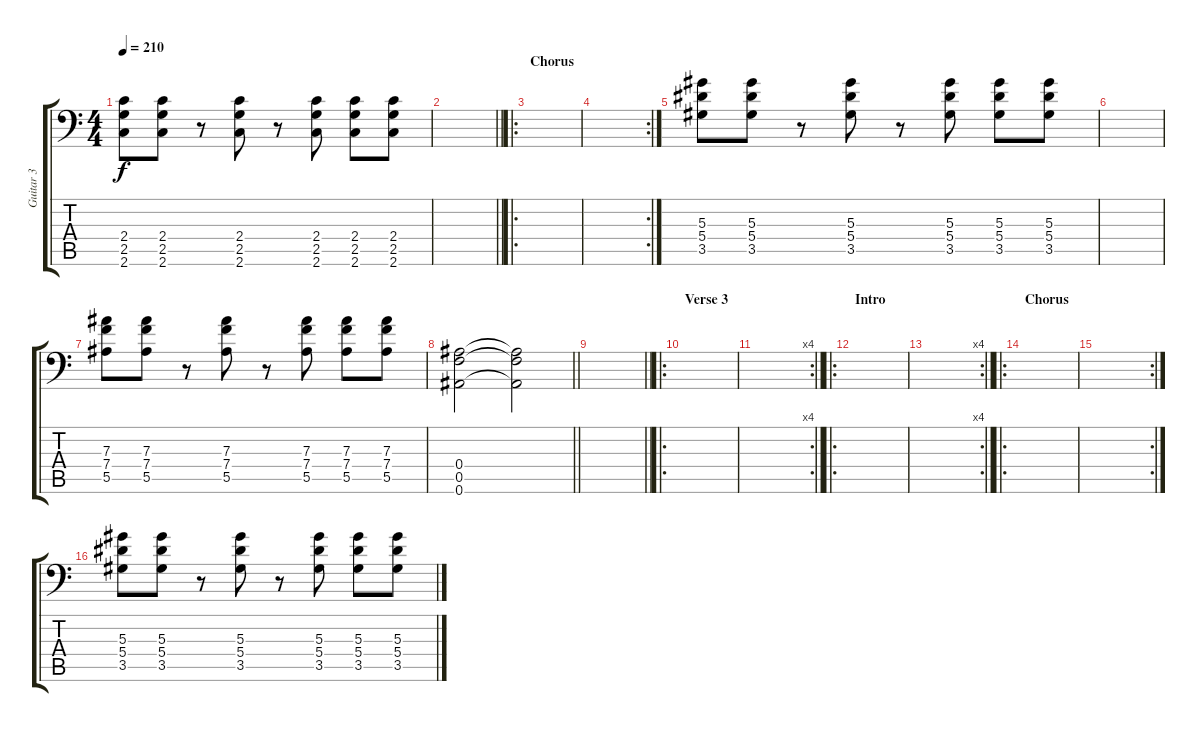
\track ("Guitar 3" "Guitar 3") {instrument distortionguitar}
\staff {score tabs}
\tuning (C4 G3 Eb3 Bb2 F2 Bb1) {hide}
\ts (4 4)
\tempo 210
\clef f4
\ks c
(2.4 2.5 2.6).8{dy f} (2.4 2.5 2.6).8 r.8 (2.4 2.5 2.6).8 r.8 (2.4 2.5 2.6).8 (2.4 2.5 2.6).8 (2.4 2.5 2.6).8 |
\barLineRight lightlight
|
\ro
\section ("" "Chorus")
|
\rc 2
|
(5.3 5.4 3.5).8 (5.3 5.4 3.5).8 r.8 (5.3 5.4 3.5).8 r.8 (5.3 5.4 3.5).8 (5.3 5.4 3.5).8 (5.3 5.4 3.5).8 |
|
(7.3 7.4 5.5).8 (7.3 7.4 5.5).8 r.8 (7.3 7.4 5.5).8 r.8 (7.3 7.4 5.5).8 (7.3 7.4 5.5).8 (7.3 7.4 5.5).8 |
\barLineRight lightlight
(0.4 0.5 0.6).2 (0.4{t} 0.5{t} 0.6{t}).2 |
\barLineRight lightlight
|
\ro
\section ("" "Verse 3")
|
\rc 4
\barLineRight lightlight
|
\ro
\section ("" "Intro")
|
\rc 4
\barLineRight lightlight
|
\ro
\section ("" "Chorus")
|
\rc 2
|
(5.3 5.4 3.5).8 (5.3 5.4 3.5).8 r.8 (5.3 5.4 3.5).8 r.8 (5.3 5.4 3.5).8 (5.3 5.4 3.5).8 (5.3 5.4 3.5).8
